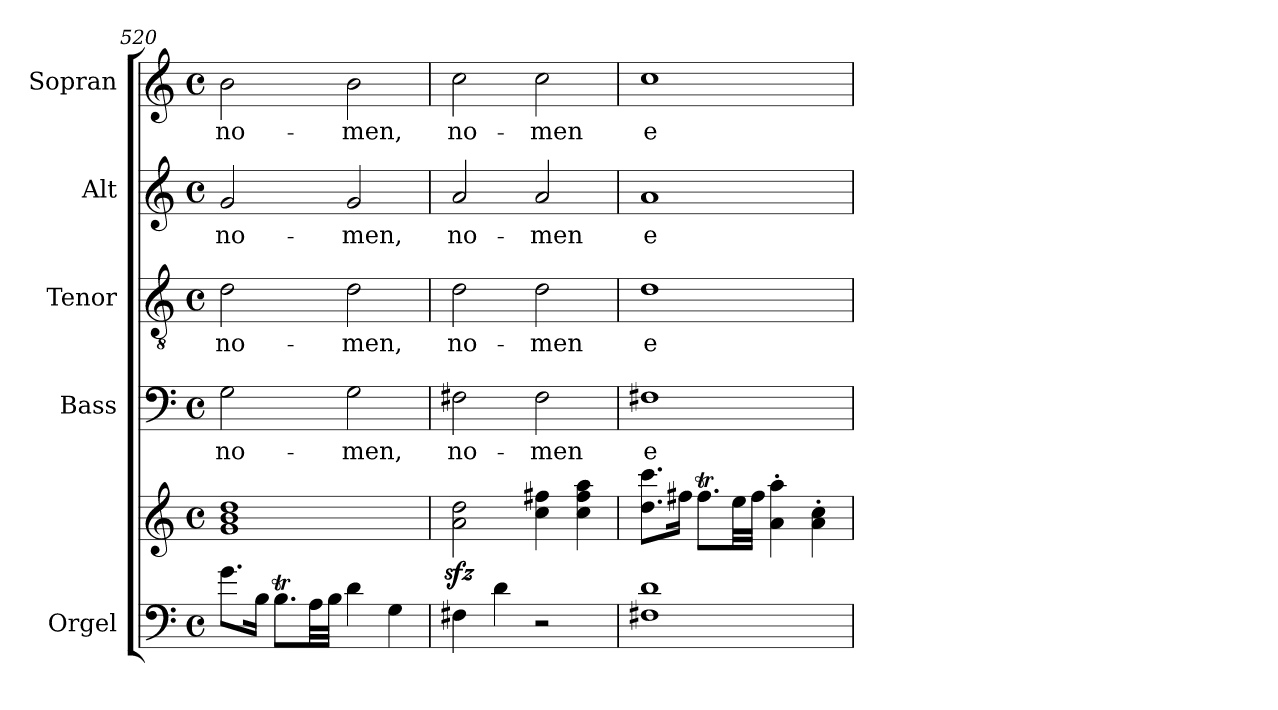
**kern	**kern	**kern	**text	**kern	**text	**kern	**text	**kern	**text
*part5	*part5	*part4	*part4	*part3	*part3	*part2	*part2	*part1	*part1
*staff6	*staff5	*staff4	*staff4	*staff3	*staff3	*staff2	*staff2	*staff1	*staff1
*I"Orgel	*	*I"Bass	*	*I"Tenor	*	*I"Alt	*	*I"Sopran	*
*I'Org.	*	*I'B.	*	*I'T.	*	*I'A.	*	*I'S.	*
*clefF4	*clefG2	*clefF4	*	*clefGv2	*	*clefG2	*	*clefG2	*
*k[]	*k[]	*k[]	*	*k[]	*	*k[]	*	*k[]	*
*C:	*C:	*C:	*	*C:	*	*C:	*	*C:	*
*M4/4	*M4/4	*M4/4	*	*M4/4	*	*M4/4	*	*M4/4	*
*met(c)	*met(c)	*met(c)	*	*met(c)	*	*met(c)	*	*met(c)	*
=520	=520	=520	=520	=520	=520	=520	=520	=520	=520
!	!	!	!LO:LY:b	!	!LO:LY:b	!	!LO:LY:b	!	!LO:LY:b
8.g\L	1g 1b 1dd	2G\	no-	2d\	no-	2g/	no-	2b\	no-
16B\Jk	.	.	.	.	.	.	.	.	.
8.Bt\L	.	.	.	.	.	.	.	.	.
32A\LL	.	.	.	.	.	.	.	.	.
32B\JJJ	.	.	.	.	.	.	.	.	.
!	!	!	!LO:LY:b	!	!LO:LY:b	!	!LO:LY:b	!	!LO:LY:b
4d\	.	2G\	-men,	2d\	-men,	2g/	-men,	2b\	-men,
4G\	.	.	.	.	.	.	.	.	.
=521	=521	=521	=521	=521	=521	=521	=521	=521	=521
!	!	!	!LO:LY:b	!	!LO:LY:b	!	!LO:LY:b	!	!LO:LY:b
4F#X\	2a\zz< 2dd\zz<	2F#X\	no-	2d\	no-	2a/	no-	2cc\	no-
4d\	.	.	.	.	.	.	.	.	.
!	!	!	!LO:LY:b	!	!LO:LY:b	!	!LO:LY:b	!	!LO:LY:b
2r	4cc\ 4ff#X\	2F#\	-men	2d\	-men	2a/	-men	2cc\	-men
.	4cc\ 4ff#\ 4aa\	.	.	.	.	.	.	.	.
=522	=522	=522	=522	=522	=522	=522	=522	=522	=522
!	!	!	!LO:LY:b	!	!LO:LY:b	!	!LO:LY:b	!	!LO:LY:b
1F#X 1d	8.dd\ 8.ccc\L	1F#X	e-	1d	e-	1a	e-	1cc	e-
.	16ff#X\Jk	.	.	.	.	.	.	.	.
.	8.ff#t\L	.	.	.	.	.	.	.	.
.	32ee\LL	.	.	.	.	.	.	.	.
.	32ff#\JJJ	.	.	.	.	.	.	.	.
.	4a\'> 4aa\'>	.	.	.	.	.	.	.	.
.	4a\'> 4cc\'>	.	.	.	.	.	.	.	.
=	=	=	=	=	=	=	=	=	=
*-	*-	*-	*-	*-	*-	*-	*-	*-	*-
